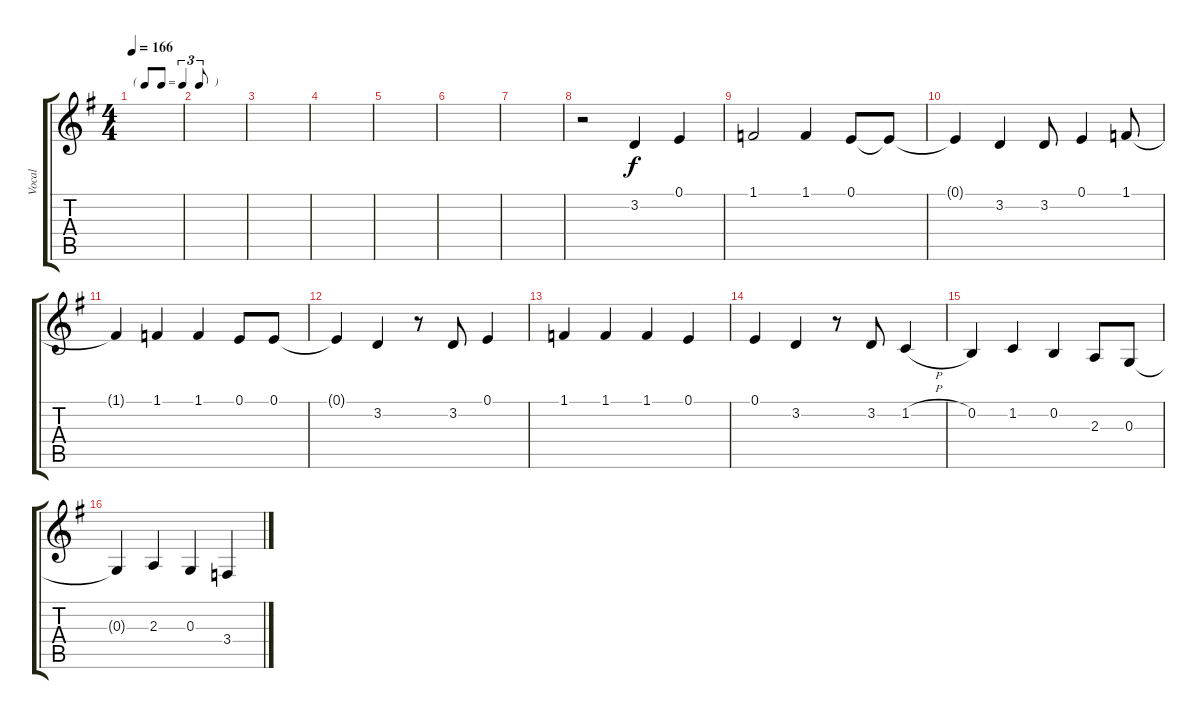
\track ("Vocal" "Vocal") {instrument tuba}
\staff {score tabs}
\tuning (E4 B3 G3 D3 A2 E2) {hide}
\ts (4 4)
\tf triplet8th
\tempo 166
\clef g2
\ks g
|
|
|
|
|
|
|
r.2 3.2.4 0.1.4 |
1.1.2 1.1.4 0.1.8 0.1{t}.8 |
0.1{t}.4 3.2.4 3.2.8 0.1.4 1.1.8 |
1.1{t}.4 1.1.4 1.1.4 0.1.8 0.1.8 |
0.1{t}.4 3.2.4 r.8 3.2.8 0.1.4 |
1.1.4 1.1.4 1.1.4 0.1.4 |
0.1.4 3.2.4 r.8 3.2.8 1.2{h}.4 |
0.2.4 1.2.4 0.2.4 2.3.8 0.3.8 |
0.3{t}.4 2.3.4 0.3.4 3.4.4
